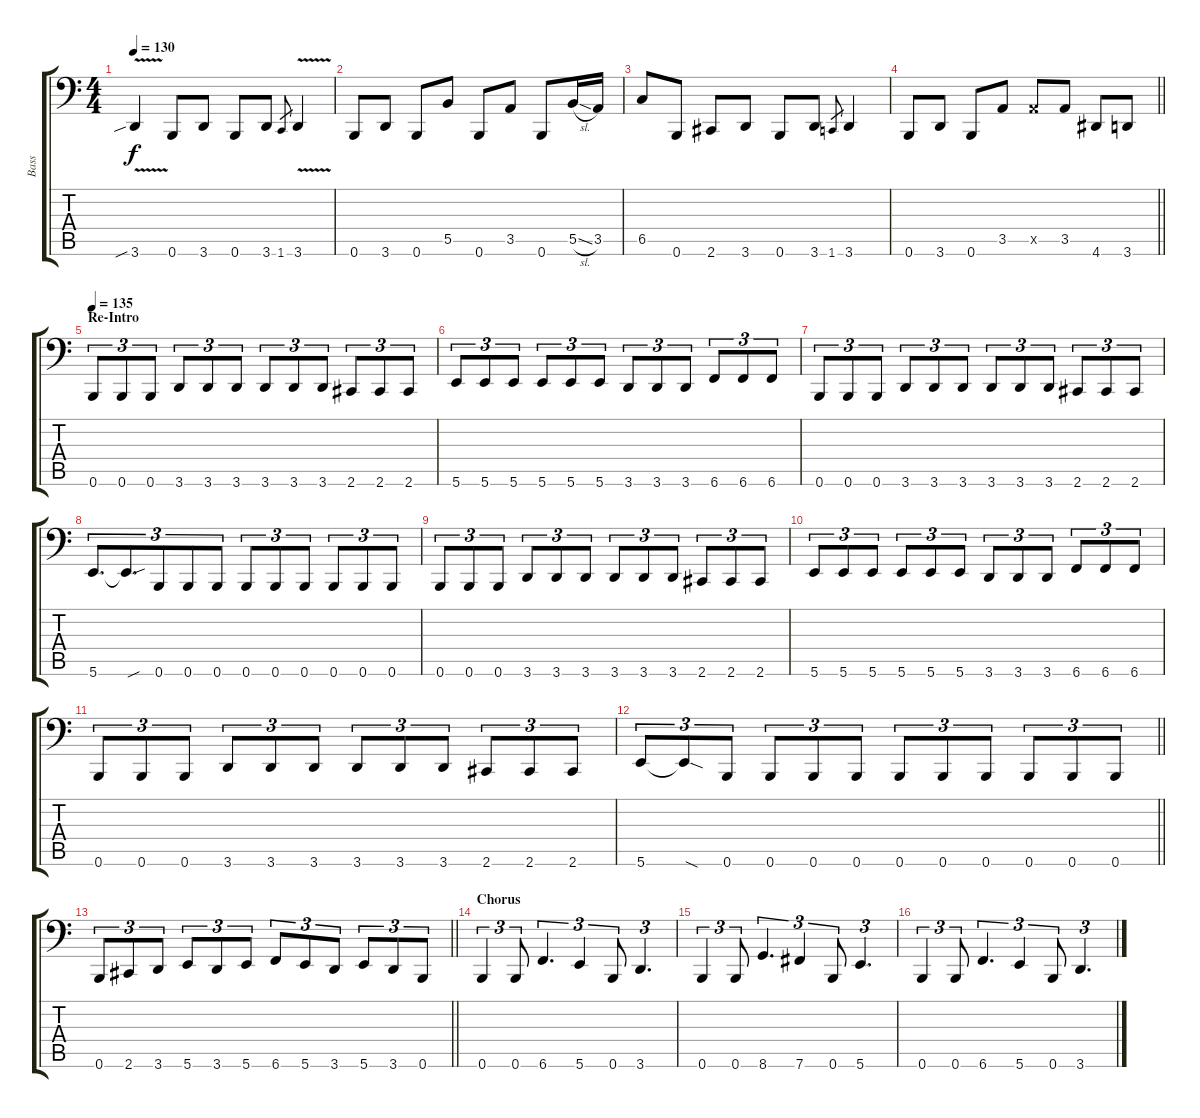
\track ("Bass" "Bass") {instrument electricbassfinger}
\staff {score tabs}
\tuning (Db3 Ab2 E2 B1 Gb1 B0) {hide}
\ts (4 4)
\tempo 130
\clef f4
\ks c
3.6{v sib}.4{dy f} 0.6.8 3.6.8 0.6.8 3.6.8 1.6.8{gr} 3.6{v}.4 |
0.6.8 3.6.8 0.6.8 5.5.8 0.6.8 3.5.8 0.6.8 5.5{sl}.16 3.5.16 |
6.5.8 0.6.8 2.6.8 3.6.8 0.6.8 3.6.8 1.6.8{gr} 3.6.4 |
\barLineRight lightlight
0.6.8 3.6.8 0.6.8 3.5.8 3.5{x}.8 3.5.8 4.6.8 3.6.8 |
\section ("" "Re-Intro")
\tempo 135
0.6.8{tu (3 2)} 0.6.8{tu (3 2)} 0.6.8{tu (3 2)} 3.6.8{tu (3 2)} 3.6.8{tu (3 2)} 3.6.8{tu (3 2)} 3.6.8{tu (3 2)} 3.6.8{tu (3 2)} 3.6.8{tu (3 2)} 2.6.8{tu (3 2)} 2.6.8{tu (3 2)} 2.6.8{tu (3 2)} |
5.6.8{tu (3 2)} 5.6.8{tu (3 2)} 5.6.8{tu (3 2)} 5.6.8{tu (3 2)} 5.6.8{tu (3 2)} 5.6.8{tu (3 2)} 3.6.8{tu (3 2)} 3.6.8{tu (3 2)} 3.6.8{tu (3 2)} 6.6.8{tu (3 2)} 6.6.8{tu (3 2)} 6.6.8{tu (3 2)} |
0.6.8{tu (3 2)} 0.6.8{tu (3 2)} 0.6.8{tu (3 2)} 3.6.8{tu (3 2)} 3.6.8{tu (3 2)} 3.6.8{tu (3 2)} 3.6.8{tu (3 2)} 3.6.8{tu (3 2)} 3.6.8{tu (3 2)} 2.6.8{tu (3 2)} 2.6.8{tu (3 2)} 2.6.8{tu (3 2)} |
5.6.8{d tu (3 2)} 5.6{sou t}.8{d tu (3 2)} 0.6.8{tu (3 2)} 0.6.8{tu (3 2)} 0.6.8{tu (3 2)} 0.6.8{tu (3 2)} 0.6.8{tu (3 2)} 0.6.8{tu (3 2)} 0.6.8{tu (3 2)} 0.6.8{tu (3 2)} 0.6.8{tu (3 2)} |
0.6.8{tu (3 2)} 0.6.8{tu (3 2)} 0.6.8{tu (3 2)} 3.6.8{tu (3 2)} 3.6.8{tu (3 2)} 3.6.8{tu (3 2)} 3.6.8{tu (3 2)} 3.6.8{tu (3 2)} 3.6.8{tu (3 2)} 2.6.8{tu (3 2)} 2.6.8{tu (3 2)} 2.6.8{tu (3 2)} |
5.6.8{tu (3 2)} 5.6.8{tu (3 2)} 5.6.8{tu (3 2)} 5.6.8{tu (3 2)} 5.6.8{tu (3 2)} 5.6.8{tu (3 2)} 3.6.8{tu (3 2)} 3.6.8{tu (3 2)} 3.6.8{tu (3 2)} 6.6.8{tu (3 2)} 6.6.8{tu (3 2)} 6.6.8{tu (3 2)} |
0.6.8{tu (3 2)} 0.6.8{tu (3 2)} 0.6.8{tu (3 2)} 3.6.8{tu (3 2)} 3.6.8{tu (3 2)} 3.6.8{tu (3 2)} 3.6.8{tu (3 2)} 3.6.8{tu (3 2)} 3.6.8{tu (3 2)} 2.6.8{tu (3 2)} 2.6.8{tu (3 2)} 2.6.8{tu (3 2)} |
\barLineRight lightlight
5.6.8{tu (3 2)} 5.6{sod t}.8{tu (3 2)} 0.6.8{tu (3 2)} 0.6.8{tu (3 2)} 0.6.8{tu (3 2)} 0.6.8{tu (3 2)} 0.6.8{tu (3 2)} 0.6.8{tu (3 2)} 0.6.8{tu (3 2)} 0.6.8{tu (3 2)} 0.6.8{tu (3 2)} 0.6.8{tu (3 2)} |
\barLineRight lightlight
0.6.8{tu (3 2)} 2.6.8{tu (3 2)} 3.6.8{tu (3 2)} 5.6.8{tu (3 2)} 3.6.8{tu (3 2)} 5.6.8{tu (3 2)} 6.6.8{tu (3 2)} 5.6.8{tu (3 2)} 3.6.8{tu (3 2)} 5.6.8{tu (3 2)} 3.6.8{tu (3 2)} 0.6.8{tu (3 2)} |
\section ("" "Chorus")
0.6.4{tu (3 2)} 0.6.8{tu (3 2)} 6.6.4{d tu (3 2)} 5.6.4{tu (3 2)} 0.6.8{tu (3 2)} 3.6.4{d tu (3 2)} |
0.6.4{tu (3 2)} 0.6.8{tu (3 2)} 8.6.4{d tu (3 2)} 7.6.4{tu (3 2)} 0.6.8{tu (3 2)} 5.6.4{d tu (3 2)} |
0.6.4{tu (3 2)} 0.6.8{tu (3 2)} 6.6.4{d tu (3 2)} 5.6.4{tu (3 2)} 0.6.8{tu (3 2)} 3.6.4{d tu (3 2)}
